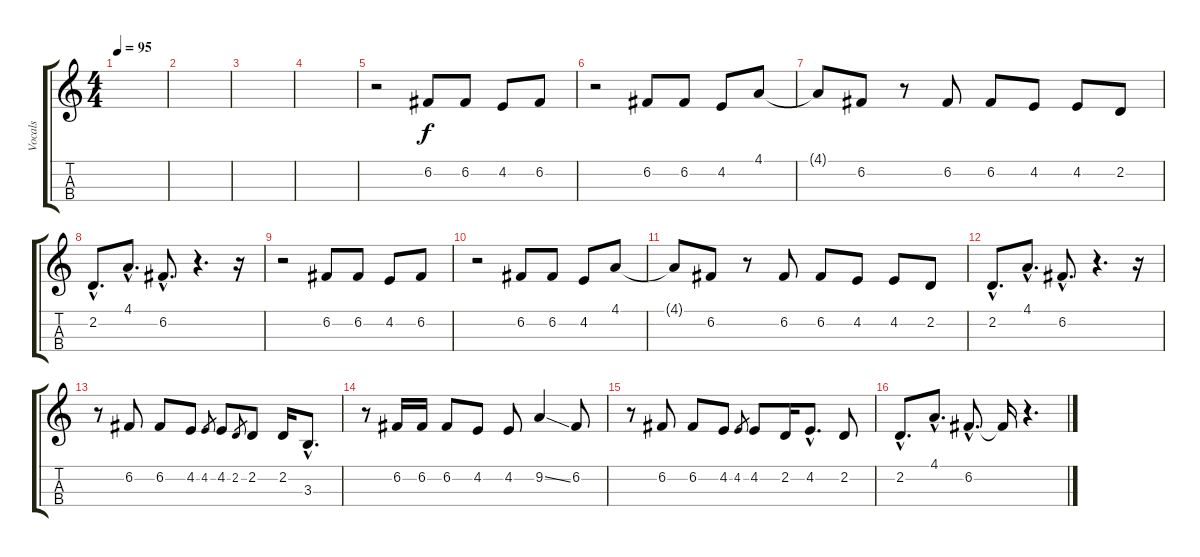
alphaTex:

\track ("Vocals" "Vocals") {instrument lead2sawtooth}
\staff {score tabs}
\tuning (F4 C4 Ab3 Eb3) {hide}
\ts (4 4)
\tempo 95
\clef g2
\ks c
|
|
|
|
r.2 6.2.8 6.2.8 4.2.8 6.2.8 |
r.2 6.2.8 6.2.8 4.2.8 4.1.8 |
4.1{t}.8 6.2.8 r.8 6.2.8 6.2.8 4.2.8 4.2.8 2.2.8 |
2.2{hac}.8{d} 4.1{hac}.8{d} 6.2{hac}.8{d} r.4{d} r.16 |
r.2 6.2.8 6.2.8 4.2.8 6.2.8 |
r.2 6.2.8 6.2.8 4.2.8 4.1.8 |
4.1{t}.8 6.2.8 r.8 6.2.8 6.2.8 4.2.8 4.2.8 2.2.8 |
2.2{hac}.8{d} 4.1{hac}.8{d} 6.2{hac}.8{d} r.4{d} r.16 |
r.8 6.2.8 6.2.8 4.2.8 4.2.8{gr} 4.2.8 2.2.8{gr} 2.2.8 2.2.16 3.3{hac}.8{d} |
r.8 6.2.16 6.2.16 6.2.8 4.2.8 4.2.8 9.2{ss}.4 6.2.8 |
r.8 6.2.8 6.2.8 4.2.8 4.2.8{gr} 4.2.8 2.2.16 4.2{hac}.8{d} 2.2.8 |
2.2{hac}.8{d} 4.1{hac}.8{d} 6.2{hac}.8{d} 6.2{t}.16 r.4{d}
